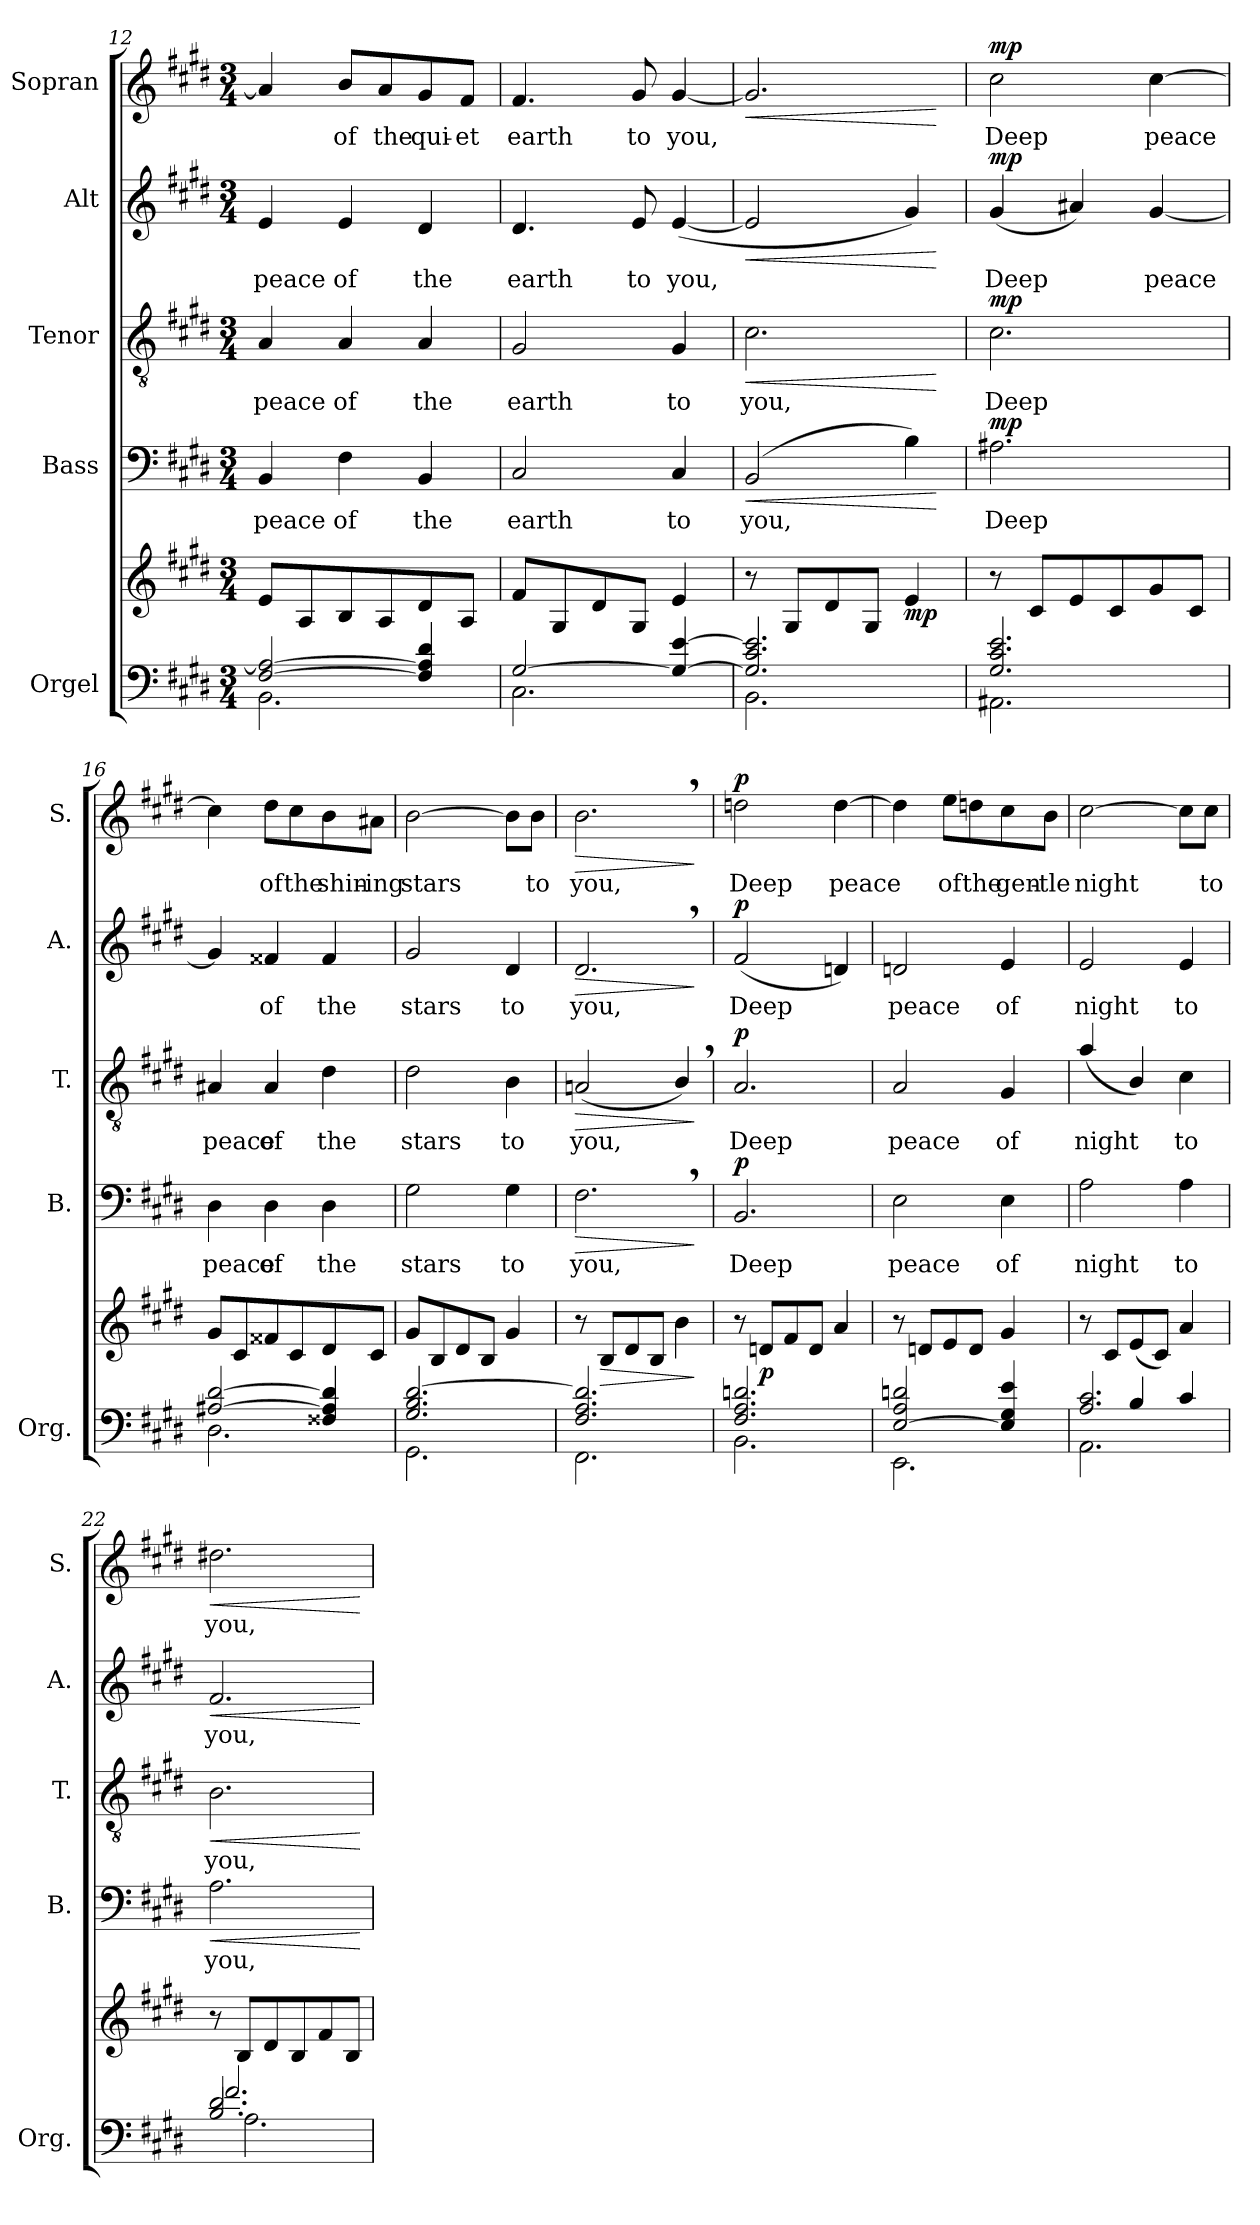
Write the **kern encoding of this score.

**kern	**kern	**dynam	**kern	**text	**dynam	**kern	**text	**dynam	**kern	**text	**dynam	**kern	**text	**dynam
*part5	*part5	*part5	*part4	*part4	*part4	*part3	*part3	*part3	*part2	*part2	*part2	*part1	*part1	*part1
*staff6	*staff5	*staff5/6	*staff4	*staff4	*staff4	*staff3	*staff3	*staff3	*staff2	*staff2	*staff2	*staff1	*staff1	*staff1
*I"Orgel	*	*	*I"Bass	*	*	*I"Tenor	*	*	*I"Alt	*	*	*I"Sopran	*	*
*I'Org.	*	*	*I'B.	*	*	*I'T.	*	*	*I'A.	*	*	*I'S.	*	*
*clefF4	*clefG2	*	*clefF4	*	*	*clefGv2	*	*	*clefG2	*	*	*clefG2	*	*
*k[f#c#g#d#]	*k[f#c#g#d#]	*	*k[f#c#g#d#]	*	*	*k[f#c#g#d#]	*	*	*k[f#c#g#d#]	*	*	*k[f#c#g#d#]	*	*
*M3/4	*M3/4	*	*M3/4	*	*	*M3/4	*	*	*M3/4	*	*	*M3/4	*	*
=12	=12	=12	=12	=12	=12	=12	=12	=12	=12	=12	=12	=12	=12	=12
*^	*	*	*	*	*	*	*	*	*	*	*	*	*	*
[2F#/ 2A/_	2.BB\	8e/L	.	4BB/	peace	.	4A/	peace	.	4e/	peace	.	4a/]	.	.
.	.	8A/	.	.	.	.	.	.	.	.	.	.	.	.	.
.	.	8B/	.	4F#\	of	.	4A/	of	.	4e/	of	.	8b/L	of	.
.	.	8A/	.	.	.	.	.	.	.	.	.	.	8a/	the	.
4F#/] 4A/] 4d#/	.	8d#/	.	4BB/	the	.	4A/	the	.	4d#/	the	.	8g#/	qui-	.
.	.	8A/J	.	.	.	.	.	.	.	.	.	.	8f#/J	-et	.
=13	=13	=13	=13	=13	=13	=13	=13	=13	=13	=13	=13	=13	=13	=13	=13
[2G#/	2.C#\	8f#/L	.	2C#/	earth	.	2G#/	earth	.	4.d#/	earth	.	4.f#/	earth	.
.	.	8G#/	.	.	.	.	.	.	.	.	.	.	.	.	.
.	.	8d#/	.	.	.	.	.	.	.	.	.	.	.	.	.
.	.	8G#/J	.	.	.	.	.	.	.	8e/	to	.	8g#/	to	.
4G#/_ [4e/	.	4e/	.	4C#/	to	.	4G#/	to	.	([4e/	you,	.	[4g#/	you,	.
=14	=14	=14	=14	=14	=14	=14	=14	=14	=14	=14	=14	=14	=14	=14	=14
!	!	!	!	!	!	!LO:HP:b	!	!	!LO:HP:b	!	!	!LO:HP:b	!	!	!LO:HP:b
!	!	!	!	!	!	!	!	!	!	!	!	!	!	!	!LO:HP:n=1:b
2.G#/] 2.c#/ 2.e/]	2.BB\	8r	.	(2BB/	you,	<	2.c#\	you,	<	2e/]	.	<	2.g#/]	.	< <
.	.	8G#/L	.	.	.	.	.	.	.	.	.	.	.	.	.
.	.	8d#/	.	.	.	.	.	.	.	.	.	.	.	.	.
.	.	8G#/J	.	.	.	.	.	.	.	.	.	.	.	.	.
!	!	!	!LO:DY:b	!	!	!	!	!	!	!	!	!	!	!	!
.	.	4e/	mp	4B\)	.	.	.	.	.	4g#/)	.	.	.	.	.
*v	*v	*	*	*	*	*	*	*	*	*	*	*	*	*	*
.	.	.	.	.	[	.	.	[	.	.	[	.	.	[
!!LO:LB:g=z
=15	=15	=15	=15	=15	=15	=15	=15	=15	=15	=15	=15	=15	=15	=15
*^	*	*	*	*	*	*	*	*	*	*	*	*	*	*
!	!	!	!	!	!	!LO:DY:a	!	!	!LO:DY:a	!	!	!LO:DY:a	!	!	!LO:DY:a
2.G#/ 2.c#/ 2.e/	2.AA#X\	8r	.	2.A#X\	Deep	mp	2.c#\	Deep	mp	(4g#/	Deep	mp	2cc#\	Deep	mp
.	.	8c#/L	.	.	.	.	.	.	.	.	.	.	.	.	.
.	.	8e/	.	.	.	.	.	.	.	4a#X/)	.	.	.	.	.
.	.	8c#/	.	.	.	.	.	.	.	.	.	.	.	.	.
.	.	8g#/	.	.	.	.	.	.	.	[4g#/	peace	.	[4cc#\	peace	[
.	.	8c#/J	.	.	.	.	.	.	.	.	.	.	.	.	.
=16	=16	=16	=16	=16	=16	=16	=16	=16	=16	=16	=16	=16	=16	=16	=16
[2A#X/ [2d#/	2.D#\	8g#/L	.	4D#\	peace	.	4A#X/	peace	.	4g#/]	.	.	4cc#\]	.	.
.	.	8c#/	.	.	.	.	.	.	.	.	.	.	.	.	.
.	.	8f##X/	.	4D#\	of	.	4A#/	of	.	4f##X/	of	.	8dd#\L	of	.
.	.	8c#/	.	.	.	.	.	.	.	.	.	.	8cc#\	the	.
4F##X/ 4A#/] 4d#/]	.	8d#/	.	4D#\	the	.	4d#\	the	.	4f##/	the	.	8b\	shin-	.
.	.	8c#/J	.	.	.	.	.	.	.	.	.	.	8a#X\J	-ing	.
=17	=17	=17	=17	=17	=17	=17	=17	=17	=17	=17	=17	=17	=17	=17	=17
2.G#/ 2.B/ [2.d#/	2.GG#\	8g#/L	.	2G#\	stars	.	2d#\	stars	.	2g#/	stars	.	[2b\	stars	.
.	.	8B/	.	.	.	.	.	.	.	.	.	.	.	.	.
.	.	8d#/	.	.	.	.	.	.	.	.	.	.	.	.	.
.	.	8B/J	.	.	.	.	.	.	.	.	.	.	.	.	.
.	.	4g#/	.	4G#\	to	.	4B\	to	.	4d#/	to	.	8b\L]	.	.
.	.	.	.	.	.	.	.	.	.	.	.	.	8b\J	to	.
=18	=18	=18	=18	=18	=18	=18	=18	=18	=18	=18	=18	=18	=18	=18	=18
!	!	!	!	!	!	!LO:HP:b	!	!	!LO:HP:b	!	!	!LO:HP:b	!	!	!LO:HP:b
2.F#/ 2.A/ 2.d#/]	2.FF#\	8r	.	2.F#,\	you,	>	(2An/	you,	>	2.d#,/	you,	>	2.b,\	you,	>
!	!	!	!LO:HP:b	!	!	!	!	!	!	!	!	!	!	!	!
.	.	8B/L	>	.	.	.	.	.	.	.	.	.	.	.	.
.	.	8d#/	.	.	.	.	.	.	.	.	.	.	.	.	.
.	.	8B/J	.	.	.	.	.	.	.	.	.	.	.	.	.
.	.	4b\	.	.	.	.	4B,/)	.	.	.	.	.	.	.	.
*v	*v	*	*	*	*	*	*	*	*	*	*	*	*	*	*
.	.	]	.	.	]	.	.	]	.	.	]	.	.	]
=19	=19	=19	=19	=19	=19	=19	=19	=19	=19	=19	=19	=19	=19	=19
*^	*	*	*	*	*	*	*	*	*	*	*	*	*	*
!	!	!	!	!	!	!LO:DY:a	!	!	!LO:DY:a	!	!	!LO:DY:a	!	!	!LO:DY:a
2.F#/ 2.A/ 2.dn/	2.BB\	8r	.	2.BB/	Deep	p	2.A/	Deep	p	(2f#/	Deep	p	2ddn\	Deep	p
!	!	!	!LO:DY:b	!	!	!	!	!	!	!	!	!	!	!	!
.	.	8dn/L	p	.	.	.	.	.	.	.	.	.	.	.	.
.	.	8f#/	.	.	.	.	.	.	.	.	.	.	.	.	.
.	.	8d/J	.	.	.	.	.	.	.	.	.	.	.	.	.
.	.	4a/	.	.	.	.	.	.	.	4dn/)	.	.	[4dd\	peace	.
=20	=20	=20	=20	=20	=20	=20	=20	=20	=20	=20	=20	=20	=20	=20	=20
[2E/ 2A/ 2dn/	2.EE\	8r	.	2E\	peace	.	2A/	peace	.	2dn/	peace	.	4dd\]	.	.
.	.	8dn/L	.	.	.	.	.	.	.	.	.	.	.	.	.
.	.	8e/	.	.	.	.	.	.	.	.	.	.	8ee\L	of	.
.	.	8d/J	.	.	.	.	.	.	.	.	.	.	8ddn\	the	.
4E/] 4G#/ 4e/	.	4g#/	.	4E\	of	.	4G#/	of	.	4e/	of	.	8cc#\	gen-	.
.	.	.	.	.	.	.	.	.	.	.	.	.	8b\J	-tle	.
=21	=21	=21	=21	=21	=21	=21	=21	=21	=21	=21	=21	=21	=21	=21	=21
*	*^	*	*	*	*	*	*	*	*	*	*	*	*	*	*
2.A/ 2.c#/	4ryy	2.AA\	8r	.	2A\	night	.	(4a/	night	.	2e/	night	.	[2cc#\	night	.
.	.	.	8c#/L	.	.	.	.	.	.	.	.	.	.	.	.	.
.	4B/	.	(8e/	.	.	.	.	4B/)	.	.	.	.	.	.	.	.
.	.	.	8c#/J)	.	.	.	.	.	.	.	.	.	.	.	.	.
.	4c#/	.	4a/	.	4A\	to	.	4c#\	to	.	4e/	to	.	8cc#\L]	.	.
.	.	.	.	.	.	.	.	.	.	.	.	.	.	8cc#\J	to	.
=22	=22	=22	=22	=22	=22	=22	=22	=22	=22	=22	=22	=22	=22	=22	=22	=22
*	*	*^	*	*	*	*	*	*	*	*	*	*	*	*	*	*
!	!	!	!	!	!	!	!	!LO:HP:b	!	!	!LO:HP:b	!	!	!LO:HP:b	!	!	!LO:HP:b
2.d#/	2.f#/	2.B/	2.A\	8r	.	2.A\	you,	<	2.B\	you,	<	2.f#/	you,	<	2.dd#X\	you,	<
.	.	.	.	8B/L	.	.	.	.	.	.	.	.	.	.	.	.	.
.	.	.	.	8d#/	.	.	.	.	.	.	.	.	.	.	.	.	.
.	.	.	.	8B/	.	.	.	.	.	.	.	.	.	.	.	.	.
.	.	.	.	8f#/	.	.	.	.	.	.	.	.	.	.	.	.	.
.	.	.	.	8B/J	.	.	.	.	.	.	.	.	.	.	.	.	.
*v	*v	*v	*v	*	*	*	*	*	*	*	*	*	*	*	*	*	*
.	.	.	.	.	[	.	.	[	.	.	[	.	.	[
=	=	=	=	=	=	=	=	=	=	=	=	=	=	=
*-	*-	*-	*-	*-	*-	*-	*-	*-	*-	*-	*-	*-	*-	*-
